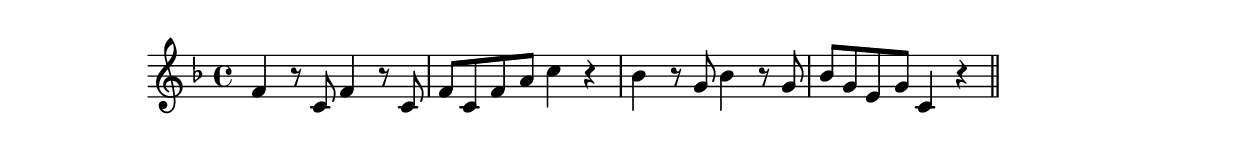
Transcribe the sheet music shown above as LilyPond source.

\version "2.14.0"
%{\header {
  title = "allegro from `Eine kleine Nachtmusik'"
  composer = "W.A. Mozart"
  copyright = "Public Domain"
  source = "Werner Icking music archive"
}%}
\score{{\key f \major
\time 4/4
%{\tempo 4=160
%}\relative f' {
  f4 r8 c8 f4 r8 c | f8 c f a c4 r | bes4 r8 g bes4 r8 g | bes8 g e g c,4 r4
  \bar "||"
}


}}